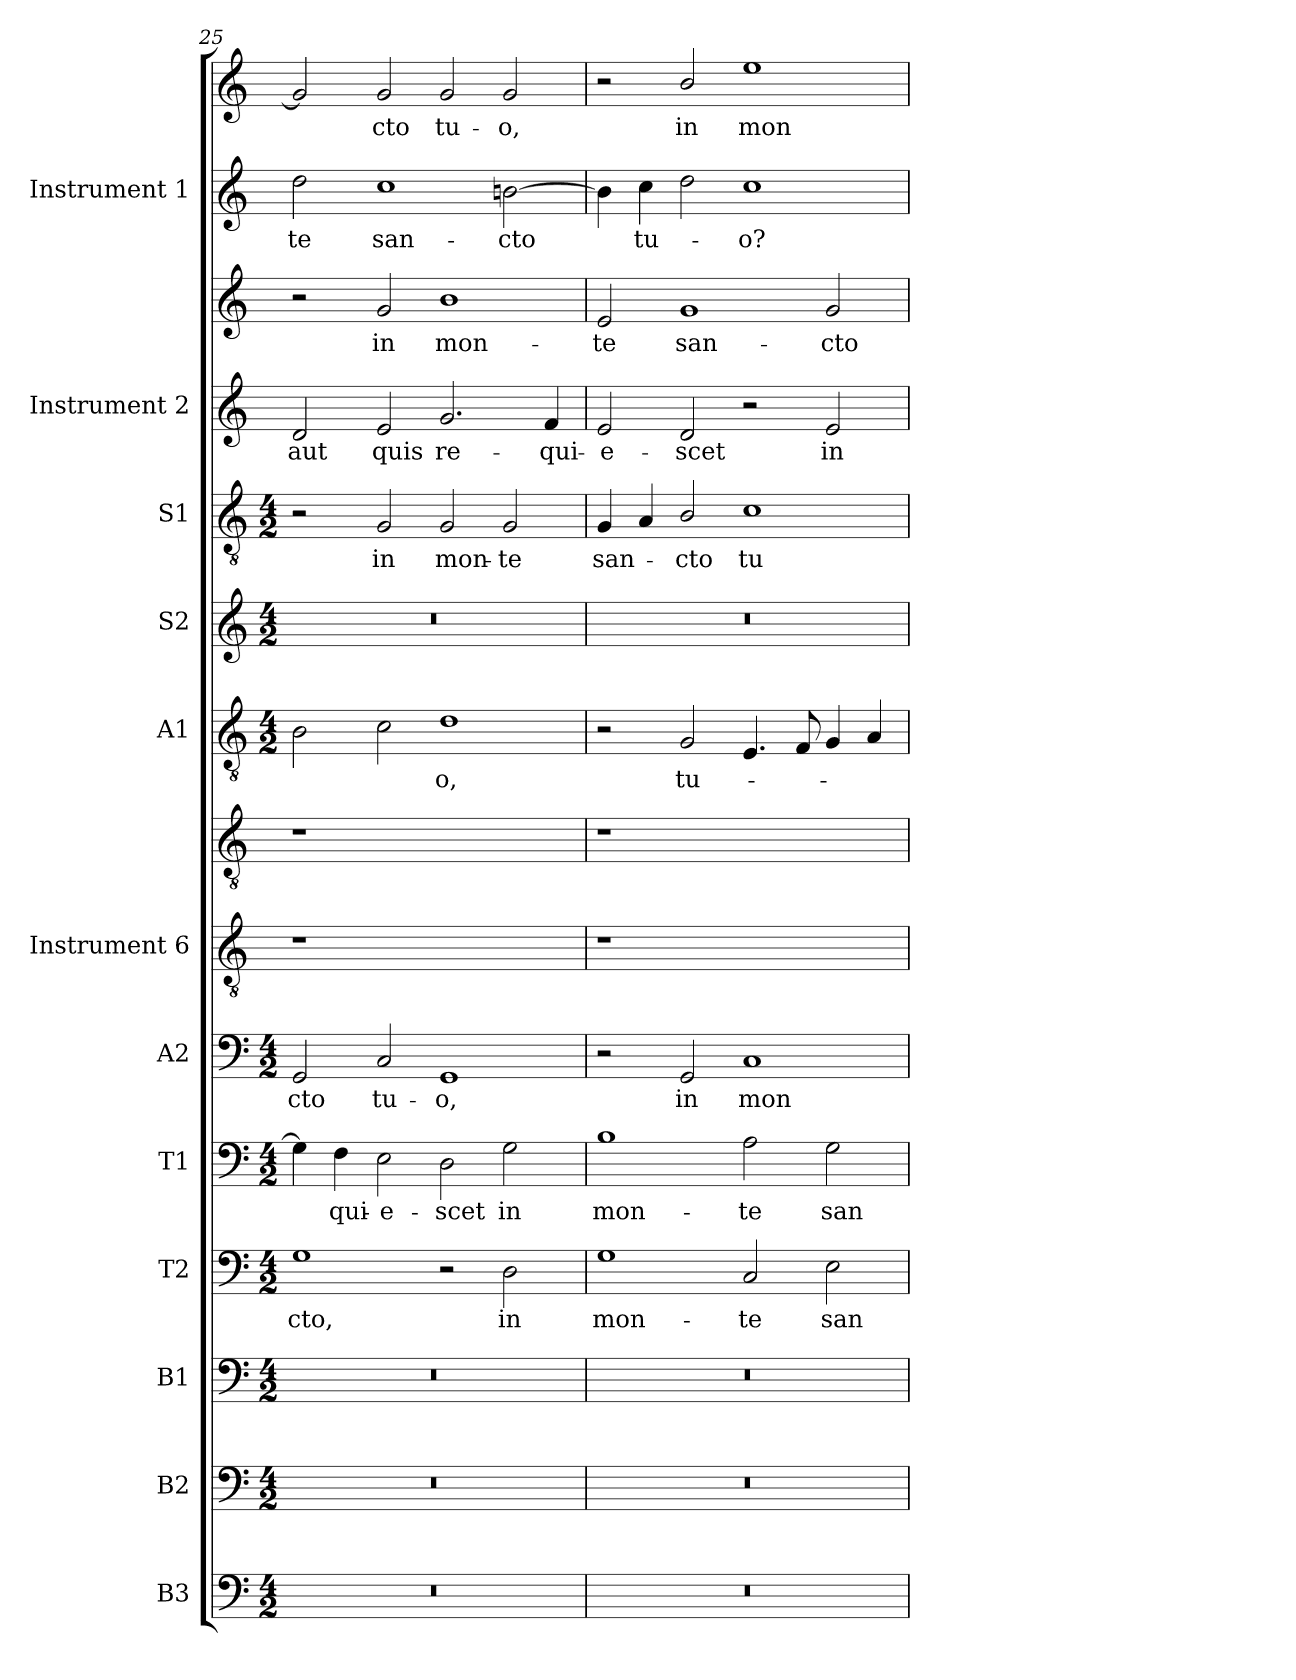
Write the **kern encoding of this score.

**kern	**kern	**kern	**kern	**text	**kern	**text	**kern	**text	**kern	**kern	**kern	**text	**kern	**kern	**text	**kern	**text	**kern	**text	**kern	**text	**kern	**text
*part12	*part11	*part10	*part9	*part9	*part8	*part8	*part7	*part7	*part6	*part6	*part5	*part5	*part4	*part3	*part3	*part2	*part2	*part2	*part2	*part1	*part1	*part1	*part1
*staff15	*staff14	*staff13	*staff12	*staff12	*staff11	*staff11	*staff10	*staff10	*staff9	*staff8	*staff7	*staff7	*staff6	*staff5	*staff5	*staff4	*staff4	*staff3	*staff3	*staff2	*staff2	*staff1	*staff1
*I"B3	*I"B2	*I"B1	*I"T2	*	*I"T1	*	*I"A2	*	*I"Instrument 6	*	*I"A1	*	*I"S2	*I"S1	*	*I"Instrument 2	*	*	*	*I"Instrument 1	*	*	*
*clefF4	*clefF4	*clefF4	*clefF4	*	*clefF4	*	*clefF4	*	*clefGv2	*clefGv2	*clefGv2	*	*clefG2	*clefGv2	*	*clefG2	*	*clefG2	*	*clefG2	*	*clefG2	*
*	*	*	*	*	*	*	*	*	*	*	*k[]	*	*	*	*	*	*	*	*	*	*	*	*
*	*	*	*	*	*	*	*	*	*	*	*C:	*	*	*	*	*	*	*	*	*	*	*	*
*M4/2	*M4/2	*M4/2	*M4/2	*	*M4/2	*	*M4/2	*	*	*	*M4/2	*	*M4/2	*M4/2	*	*	*	*	*	*	*	*	*
=25	=25	=25	=25	=25	=25	=25	=25	=25	=25	=25	=25	=25	=25	=25	=25	=25	=25	=25	=25	=25	=25	=25	=25
!	!	!	!	!LO:LY:b:cj	!	!	!	!LO:LY:b:cj	!	!	!	!	!	!	!	!	!LO:LY:b:cj	!	!	!	!LO:LY:b:cj	!	!
0r	0r	0r	1G	-cto,	4G\]	.	2GG/	-cto	1r	1r	2B\	.	0r	2r	.	2d/	aut	2r	.	2dd\	-te	2g/]	.
!	!	!	!	!	!	!LO:LY:b:cj	!	!	!	!	!	!	!	!	!	!	!	!	!	!	!	!	!
.	.	.	.	.	4F\	-qui-	.	.	.	.	.	.	.	.	.	.	.	.	.	.	.	.	.
!	!	!	!	!	!	!LO:LY:b:rj	!	!LO:LY:b:rj	!	!	!	!	!	!	!LO:LY:b:cj	!	!LO:LY:b:cj	!	!LO:LY:b:cj	!	!LO:LY:b:cj	!	!LO:LY:b:cj
.	.	.	.	.	2E\	-e-	2C/	tu-	.	.	2c\	.	.	2G/	in	2e/	quis	2g/	-in	1cc	san-	2g/	cto
!	!	!	!	!	!	!LO:LY:b:cj	!	!LO:LY:b:rj	!	!	!	!LO:LY:b:rj	!	!	!LO:LY:b:cj	!	!LO:LY:b:rj	!	!LO:LY:b:cj	!	!	!	!LO:LY:b:rj
.	.	.	2r	.	2D\	-scet	1GG	-o,	1ryy	1ryy	1d	-o,	.	2G/	mon-	2.g/	re-	1b	mon-	.	.	2g/	tu-
!	!	!	!	!LO:LY:b:cj	!	!LO:LY:b:cj	!	!	!	!	!	!	!	!	!LO:LY:b:cj	!	!	!	!	!	!LO:LY:b:cj	!	!LO:LY:b:rj
.	.	.	2D\	in	2G\	in	.	.	.	.	.	.	.	2G/	-te	.	.	.	.	[<2bn\	-cto	2g/	-o,
!	!	!	!	!	!	!	!	!	!	!	!	!	!	!	!	!	!LO:LY:b:cj	!	!	!	!	!	!
.	.	.	.	.	.	.	.	.	.	.	.	.	.	.	.	4f/	-qui-	.	.	.	.	.	.
=26	=26	=26	=26	=26	=26	=26	=26	=26	=26	=26	=26	=26	=26	=26	=26	=26	=26	=26	=26	=26	=26	=26	=26
!	!	!	!	!LO:LY:b:cj	!	!LO:LY:b:cj	!	!	!	!	!	!	!	!	!LO:LY:b:cj	!	!LO:LY:b:rj	!	!LO:LY:b:cj	!	!	!	!
0r	0r	0r	1G	mon-	1B	mon-	2r	.	1r	1r	2r	.	0r	4G/	san-	2e/	-e-	2e/	te	4b\]	.	2r	.
!	!	!	!	!	!	!	!	!	!	!	!	!	!	!	!	!	!	!	!	!	!LO:LY:b:rj	!	!
.	.	.	.	.	.	.	.	.	.	.	.	.	.	4A/	.	.	.	.	.	4cc\	tu-	.	.
!	!	!	!	!	!	!	!	!LO:LY:b:cj	!	!	!	!LO:LY:b:rj	!	!	!LO:LY:b:cj	!	!LO:LY:b:cj	!	!LO:LY:b:cj	!	!	!	!LO:LY:b:cj
.	.	.	.	.	.	.	2GG/	in	.	.	2G/	tu-	.	2B/	-cto	2d/	-scet	1g	san-	2dd\	.	2b/	in
!	!	!	!	!LO:LY:b:cj	!	!LO:LY:b:cj	!	!LO:LY:b:cj	!	!	!	!	!	!	!LO:LY:b:rj	!	!	!	!	!	!LO:LY:b:rj	!	!LO:LY:b:cj
.	.	.	2C/	-te	2A\	-te	1C	mon-	1ryy	1ryy	4.E/	.	.	1c	tu-	2r	.	.	.	1cc	-o?	1ee	mon-
.	.	.	.	.	.	.	.	.	.	.	8F/	.	.	.	.	.	.	.	.	.	.	.	.
!	!	!	!	!LO:LY:b:cj	!	!LO:LY:b:cj	!	!	!	!	!	!	!	!	!	!	!LO:LY:b:cj	!	!LO:LY:b:cj	!	!	!	!
.	.	.	2E\	san-	2G\	san-	.	.	.	.	4G/	.	.	.	.	2e/	in	2g/	-cto	.	.	.	.
.	.	.	.	.	.	.	.	.	.	.	4A/	.	.	.	.	.	.	.	.	.	.	.	.
=	=	=	=	=	=	=	=	=	=	=	=	=	=	=	=	=	=	=	=	=	=	=	=
*-	*-	*-	*-	*-	*-	*-	*-	*-	*-	*-	*-	*-	*-	*-	*-	*-	*-	*-	*-	*-	*-	*-	*-
